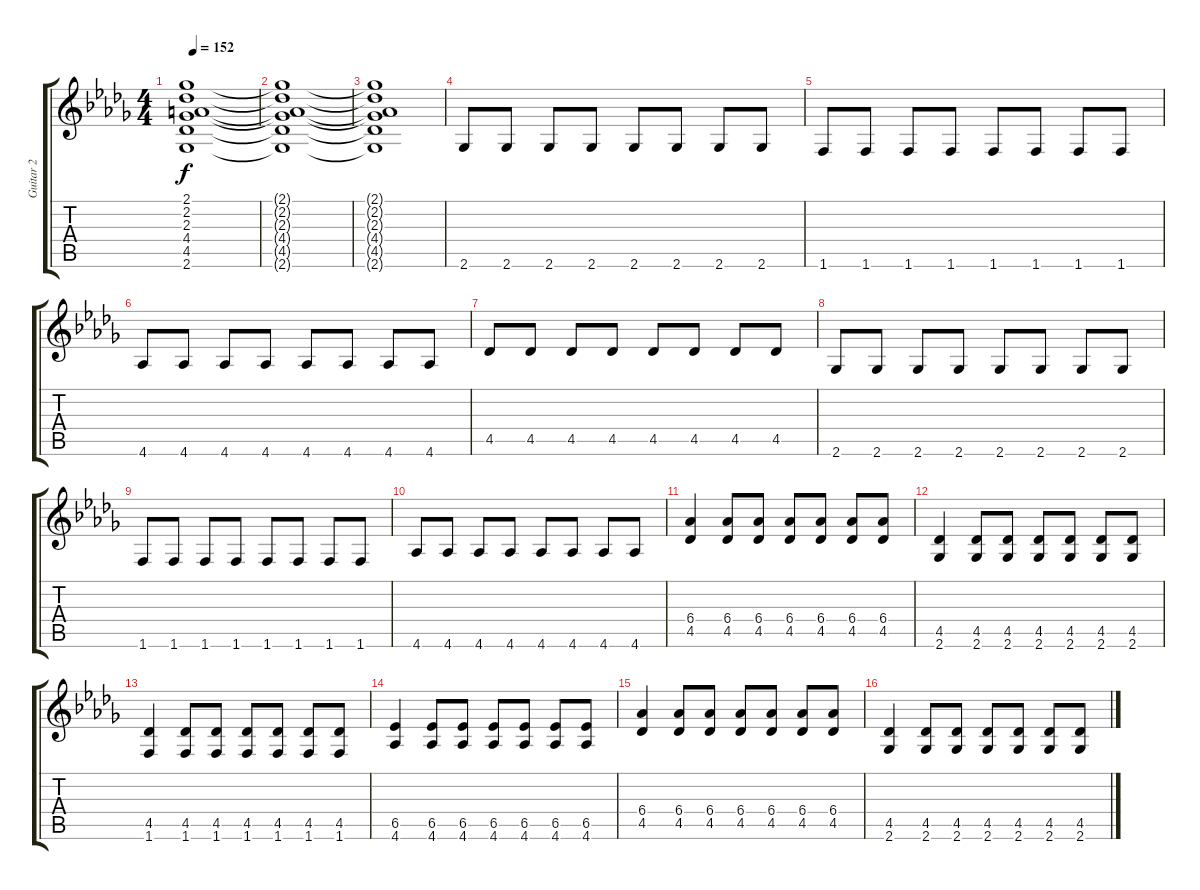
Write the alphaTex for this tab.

\track ("Guitar 2" "Guitar 2") {instrument distortionguitar}
\staff {score tabs}
\tuning (E4 B3 G3 D3 A2 E2) {hide}
\ts (4 4)
\tempo 152
\clef g2
\ks db
(2.1{t} 2.2{t} 2.3{t} 4.4{t} 4.5{t} 2.6{t}).1{dy f} |
(2.1{t} 2.2{t} 2.3{t} 4.4{t} 4.5{t} 2.6{t}).1 |
(2.1{t} 2.2{t} 2.3{t} 4.4{t} 4.5{t} 2.6{t}).1 |
2.6.8 2.6.8 2.6.8 2.6.8 2.6.8 2.6.8 2.6.8 2.6.8 |
1.6.8 1.6.8 1.6.8 1.6.8 1.6.8 1.6.8 1.6.8 1.6.8 |
4.6.8 4.6.8 4.6.8 4.6.8 4.6.8 4.6.8 4.6.8 4.6.8 |
4.5.8 4.5.8 4.5.8 4.5.8 4.5.8 4.5.8 4.5.8 4.5.8 |
2.6.8 2.6.8 2.6.8 2.6.8 2.6.8 2.6.8 2.6.8 2.6.8 |
1.6.8 1.6.8 1.6.8 1.6.8 1.6.8 1.6.8 1.6.8 1.6.8 |
4.6.8 4.6.8 4.6.8 4.6.8 4.6.8 4.6.8 4.6.8 4.6.8 |
(6.4 4.5).4 (6.4 4.5).8 (6.4 4.5).8 (6.4 4.5).8 (6.4 4.5).8 (6.4 4.5).8 (6.4 4.5).8 |
(4.5 2.6).4{volume 14} (4.5 2.6).8 (4.5 2.6).8 (4.5 2.6).8 (4.5 2.6).8 (4.5 2.6).8 (4.5 2.6).8 |
(4.5 1.6).4 (4.5 1.6).8 (4.5 1.6).8 (4.5 1.6).8 (4.5 1.6).8 (4.5 1.6).8 (4.5 1.6).8 |
(6.5 4.6).4 (6.5 4.6).8 (6.5 4.6).8 (6.5 4.6).8 (6.5 4.6).8 (6.5 4.6).8 (6.5 4.6).8 |
(6.4 4.5).4 (6.4 4.5).8 (6.4 4.5).8 (6.4 4.5).8 (6.4 4.5).8 (6.4 4.5).8 (6.4 4.5).8 |
(4.5 2.6).4 (4.5 2.6).8 (4.5 2.6).8 (4.5 2.6).8 (4.5 2.6).8 (4.5 2.6).8 (4.5 2.6).8
